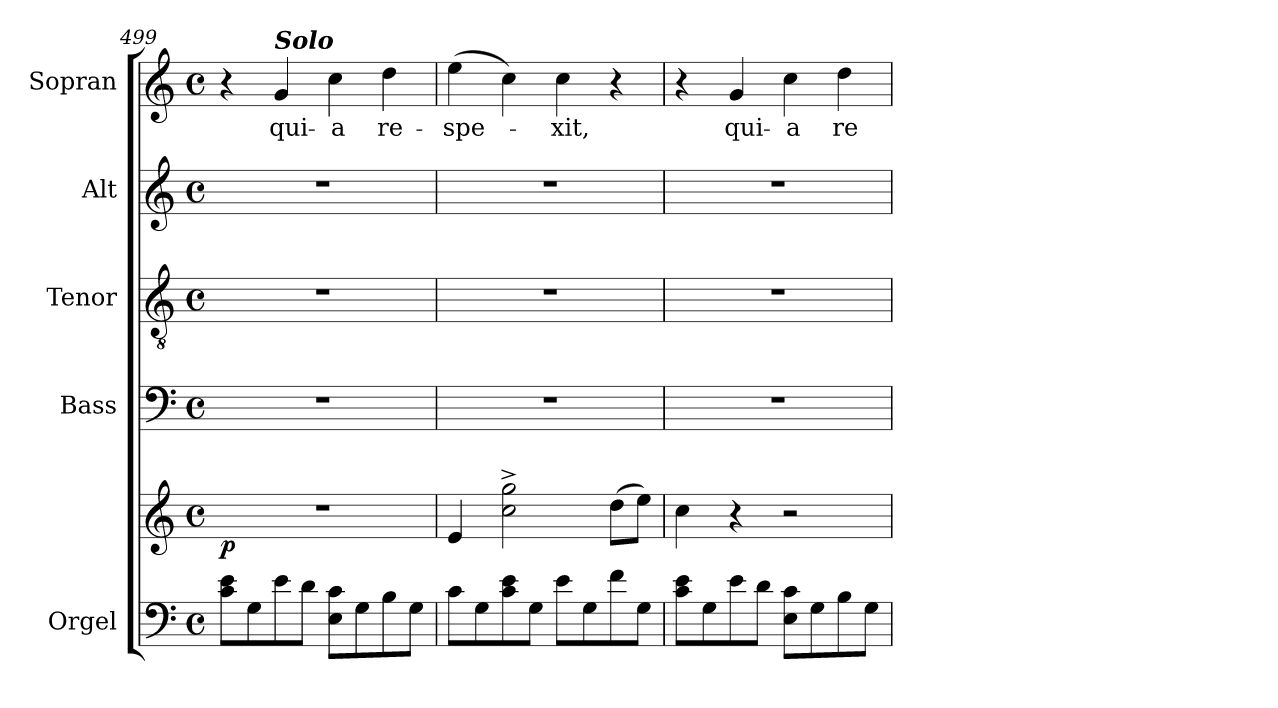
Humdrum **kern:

**kern	**kern	**dynam	**kern	**kern	**kern	**kern	**text
*part5	*part5	*part5	*part4	*part3	*part2	*part1	*part1
*staff6	*staff5	*staff5/6	*staff4	*staff3	*staff2	*staff1	*staff1
*I"Orgel	*	*	*I"Bass	*I"Tenor	*I"Alt	*I"Sopran	*
*I'Org.	*	*	*I'B.	*I'T.	*I'A.	*I'S.	*
*clefF4	*clefG2	*	*clefF4	*clefGv2	*clefG2	*clefG2	*
*k[]	*k[]	*	*k[]	*k[]	*k[]	*k[]	*
*C:	*C:	*	*C:	*C:	*C:	*C:	*
*M4/4	*M4/4	*	*M4/4	*M4/4	*M4/4	*M4/4	*
*met(c)	*met(c)	*	*met(c)	*met(c)	*met(c)	*met(c)	*
=499	=499	=499	=499	=499	=499	=499	=499
!	!	!LO:DY:b	!	!	!	!	!
8c\ 8e\L	1r	p	1r	1r	1r	4r	.
8G\	.	.	.	.	.	.	.
!	!	!	!	!	!	!LO:TX:a:Bi:t=Solo	!
!	!	!	!	!	!	!	!LO:LY:b
8e\	.	.	.	.	.	4g/	qui-
8d\J	.	.	.	.	.	.	.
!	!	!	!	!	!	!	!LO:LY:b
8E\ 8c\L	.	.	.	.	.	4cc\	-a
8G\	.	.	.	.	.	.	.
!	!	!	!	!	!	!	!LO:LY:b
8B\	.	.	.	.	.	4dd\	re-
8G\J	.	.	.	.	.	.	.
=500	=500	=500	=500	=500	=500	=500	=500
!	!	!	!	!	!	!	!LO:LY:b
8c\L	4e/	.	1r	1r	1r	(>4ee\	-spe-
8G\	.	.	.	.	.	.	.
8c\ 8e\	2cc\^> 2gg\^>	.	.	.	.	4cc\)	.
8G\J	.	.	.	.	.	.	.
!	!	!	!	!	!	!	!LO:LY:b
8e\L	.	.	.	.	.	4cc\	-xit,
8G\	.	.	.	.	.	.	.
8f\	(>8dd\L	.	.	.	.	4r	.
8G\J	8ee\J)	.	.	.	.	.	.
=501	=501	=501	=501	=501	=501	=501	=501
8c\ 8e\L	4cc\	.	1r	1r	1r	4r	.
8G\	.	.	.	.	.	.	.
!	!	!	!	!	!	!	!LO:LY:b
8e\	4r	.	.	.	.	4g/	qui-
8d\J	.	.	.	.	.	.	.
!	!	!	!	!	!	!	!LO:LY:b
8E\ 8c\L	2r	.	.	.	.	4cc\	-a
8G\	.	.	.	.	.	.	.
!	!	!	!	!	!	!	!LO:LY:b
8B\	.	.	.	.	.	4dd\	re-
8G\J	.	.	.	.	.	.	.
=	=	=	=	=	=	=	=
*-	*-	*-	*-	*-	*-	*-	*-
